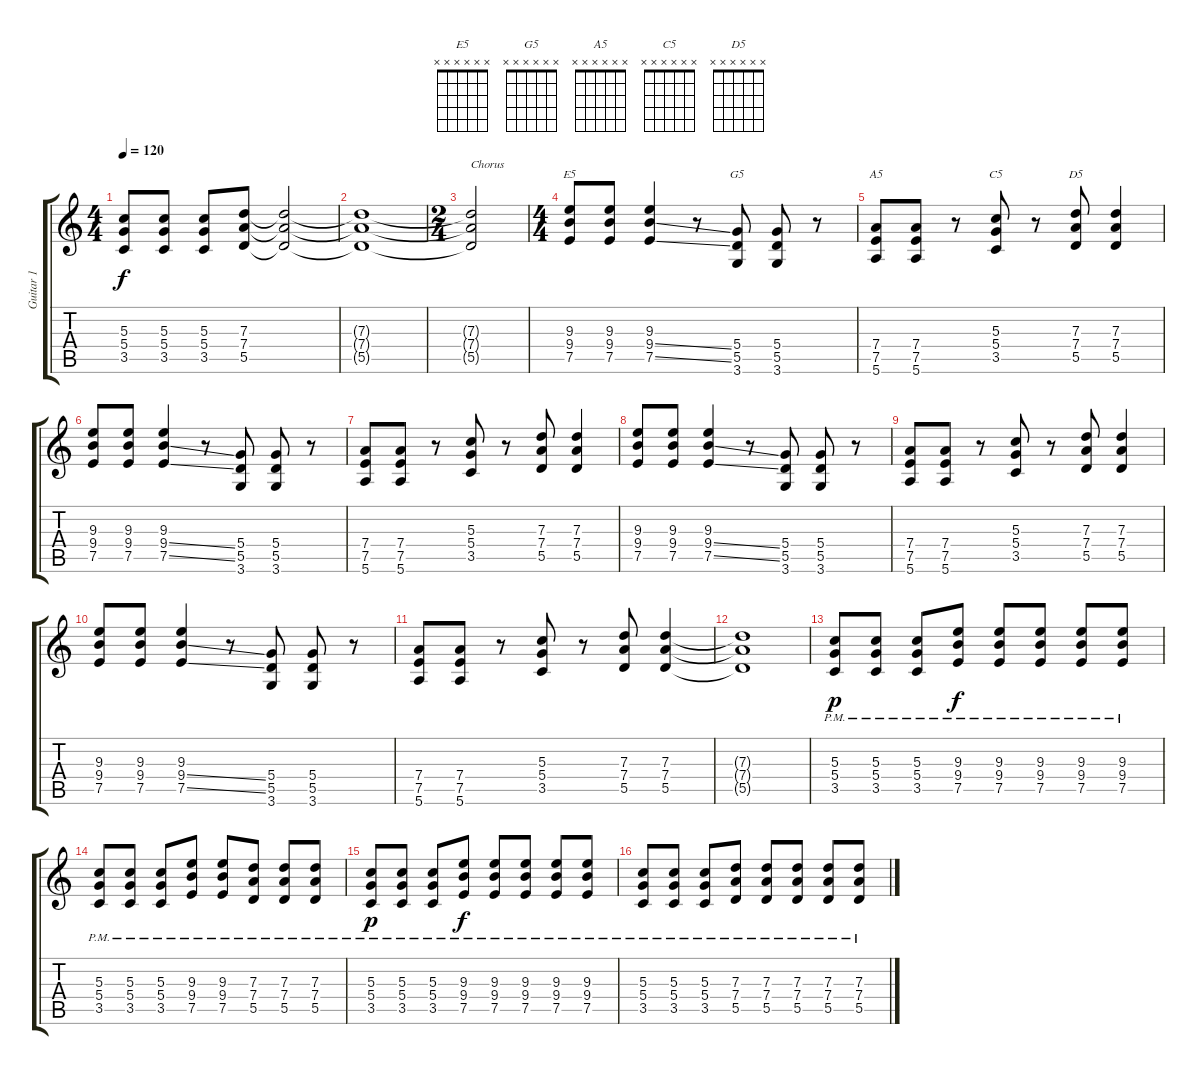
\track ("Guitar 1" "Guitar 1") {instrument distortionguitar}
\staff {score tabs}
\tuning (E4 B3 G3 D3 A2 E2) {hide}
\chord ("E5" x x x x x x)
\chord ("G5" x x x x x x)
\chord ("A5" x x x x x x)
\chord ("C5" x x x x x x)
\chord ("D5" x x x x x x)
\ts (4 4)
\tempo 120
\clef g2
\ks c
(5.3 5.4 3.5).8{dy f} (5.3 5.4 3.5).8 (5.3 5.4 3.5).8 (7.3 7.4 5.5).8 (7.3{t} 7.4{t} 5.5{t}).2 |
(7.3{t} 7.4{t} 5.5{t}).1 |
\ts (2 4)
(7.3{t} 7.4{t} 5.5{t}).2{txt "Chorus"} |
\ts (4 4)
(9.3 9.4 7.5).8{ch "E5"} (9.3 9.4 7.5).8 (9.3 9.4{ss} 7.5{ss}).4 r.8 (5.4 5.5 3.6).8{ch "G5"} (5.4 5.5 3.6).8 r.8 |
(7.4 7.5 5.6).8{ch "A5"} (7.4 7.5 5.6).8 r.8 (5.3 5.4 3.5).8{ch "C5"} r.8 (7.3 7.4 5.5).8{ch "D5"} (7.3 7.4 5.5).4 |
(9.3 9.4 7.5).8 (9.3 9.4 7.5).8 (9.3 9.4{ss} 7.5{ss}).4 r.8 (5.4 5.5 3.6).8 (5.4 5.5 3.6).8 r.8 |
(7.4 7.5 5.6).8 (7.4 7.5 5.6).8 r.8 (5.3 5.4 3.5).8 r.8 (7.3 7.4 5.5).8 (7.3 7.4 5.5).4 |
(9.3 9.4 7.5).8 (9.3 9.4 7.5).8 (9.3 9.4{ss} 7.5{ss}).4 r.8 (5.4 5.5 3.6).8 (5.4 5.5 3.6).8 r.8 |
(7.4 7.5 5.6).8 (7.4 7.5 5.6).8 r.8 (5.3 5.4 3.5).8 r.8 (7.3 7.4 5.5).8 (7.3 7.4 5.5).4 |
(9.3 9.4 7.5).8 (9.3 9.4 7.5).8 (9.3 9.4{ss} 7.5{ss}).4 r.8 (5.4 5.5 3.6).8 (5.4 5.5 3.6).8 r.8 |
(7.4 7.5 5.6).8 (7.4 7.5 5.6).8 r.8 (5.3 5.4 3.5).8 r.8 (7.3 7.4 5.5).8 (7.3 7.4 5.5).4 |
(7.3{t} 7.4{t} 5.5{t}).1 |
(5.3{pm} 5.4{pm} 3.5{pm}).8{dy p} (5.3{pm} 5.4{pm} 3.5{pm}).8 (5.3{pm} 5.4{pm} 3.5{pm}).8 (9.3{pm} 9.4{pm} 7.5{pm}).8{dy f} (9.3{pm} 9.4{pm} 7.5{pm}).8 (9.3{pm} 9.4{pm} 7.5{pm}).8 (9.3{pm} 9.4{pm} 7.5{pm}).8 (9.3{pm} 9.4{pm} 7.5{pm}).8 |
(5.3{pm} 5.4{pm} 3.5{pm}).8 (5.3{pm} 5.4{pm} 3.5{pm}).8 (5.3{pm} 5.4{pm} 3.5{pm}).8 (9.3{pm} 9.4{pm} 7.5{pm}).8 (9.3{pm} 9.4{pm} 7.5{pm}).8 (7.3{pm} 7.4{pm} 5.5{pm}).8 (7.3{pm} 7.4{pm} 5.5{pm}).8 (7.3{pm} 7.4{pm} 5.5{pm}).8 |
(5.3{pm} 5.4{pm} 3.5{pm}).8{dy p} (5.3{pm} 5.4{pm} 3.5{pm}).8 (5.3{pm} 5.4{pm} 3.5{pm}).8 (9.3{pm} 9.4{pm} 7.5{pm}).8{dy f} (9.3{pm} 9.4{pm} 7.5{pm}).8 (9.3{pm} 9.4{pm} 7.5{pm}).8 (9.3{pm} 9.4{pm} 7.5{pm}).8 (9.3{pm} 9.4{pm} 7.5{pm}).8 |
(5.3{pm} 5.4{pm} 3.5{pm}).8 (5.3{pm} 5.4{pm} 3.5{pm}).8 (5.3{pm} 5.4{pm} 3.5{pm}).8 (7.3{pm} 7.4{pm} 5.5{pm}).8 (7.3{pm} 7.4{pm} 5.5{pm}).8 (7.3{pm} 7.4{pm} 5.5{pm}).8 (7.3{pm} 7.4{pm} 5.5{pm}).8 (7.3{pm} 7.4{pm} 5.5{pm}).8
